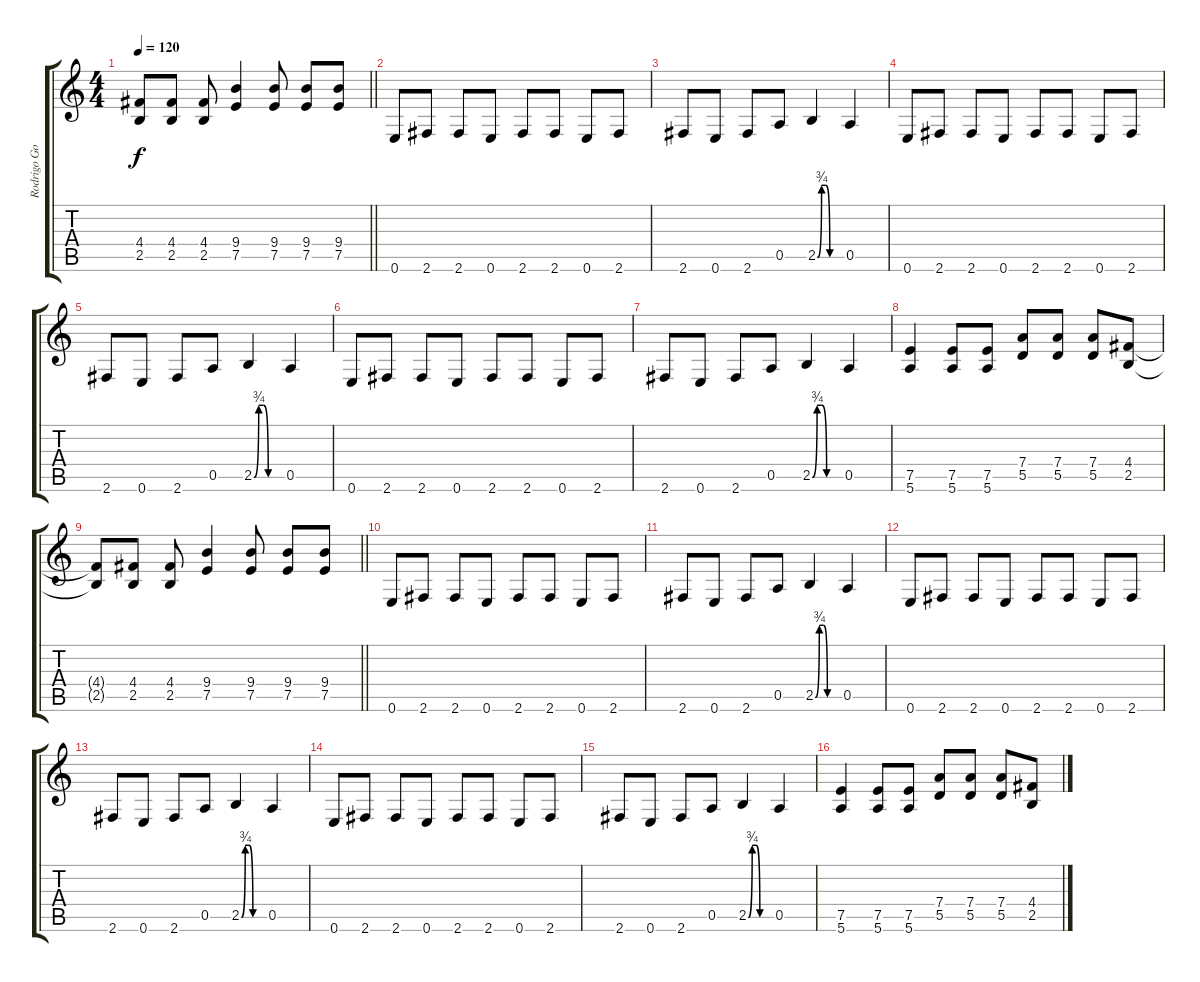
\track ("Rodrigo Gonzalez" "Rodrigo Go") {instrument overdrivenguitar}
\staff {score tabs}
\tuning (E4 B3 G3 D3 A2 E2) {hide}
\ts (4 4)
\tempo 120
\clef g2
\barLineRight lightlight
\ks c
(4.4{t} 2.5{t}).8{dy f} (4.4 2.5).8 (4.4 2.5).8 (9.4 7.5).4 (9.4 7.5).8 (9.4 7.5).8 (9.4 7.5).8 |
0.6.8 2.6.8 2.6.8 0.6.8 2.6.8 2.6.8 0.6.8 2.6.8 |
2.6.8 0.6.8 2.6.8 0.5.8 2.5{be (custom 0 0 10 3 20 3 30 0 60 0)}.4 0.5.4 |
0.6.8 2.6.8 2.6.8 0.6.8 2.6.8 2.6.8 0.6.8 2.6.8 |
2.6.8 0.6.8 2.6.8 0.5.8 2.5{be (custom 0 0 10 3 20 3 30 0 60 0)}.4 0.5.4 |
0.6.8 2.6.8 2.6.8 0.6.8 2.6.8 2.6.8 0.6.8 2.6.8 |
2.6.8 0.6.8 2.6.8 0.5.8 2.5{be (custom 0 0 10 3 20 3 30 0 60 0)}.4 0.5.4 |
(7.5 5.6).4 (7.5 5.6).8 (7.5 5.6).8 (7.4 5.5).8 (7.4 5.5).8 (7.4 5.5).8 (4.4 2.5).8 |
\barLineRight lightlight
(4.4{t} 2.5{t}).8 (4.4 2.5).8 (4.4 2.5).8 (9.4 7.5).4 (9.4 7.5).8 (9.4 7.5).8 (9.4 7.5).8 |
0.6.8 2.6.8 2.6.8 0.6.8 2.6.8 2.6.8 0.6.8 2.6.8 |
2.6.8 0.6.8 2.6.8 0.5.8 2.5{be (custom 0 0 10 3 20 3 30 0 60 0)}.4 0.5.4 |
0.6.8 2.6.8 2.6.8 0.6.8 2.6.8 2.6.8 0.6.8 2.6.8 |
2.6.8 0.6.8 2.6.8 0.5.8 2.5{be (custom 0 0 10 3 20 3 30 0 60 0)}.4 0.5.4 |
0.6.8 2.6.8 2.6.8 0.6.8 2.6.8 2.6.8 0.6.8 2.6.8 |
2.6.8 0.6.8 2.6.8 0.5.8 2.5{be (custom 0 0 10 3 20 3 30 0 60 0)}.4 0.5.4 |
(7.5 5.6).4 (7.5 5.6).8 (7.5 5.6).8 (7.4 5.5).8 (7.4 5.5).8 (7.4 5.5).8 (4.4 2.5).8
